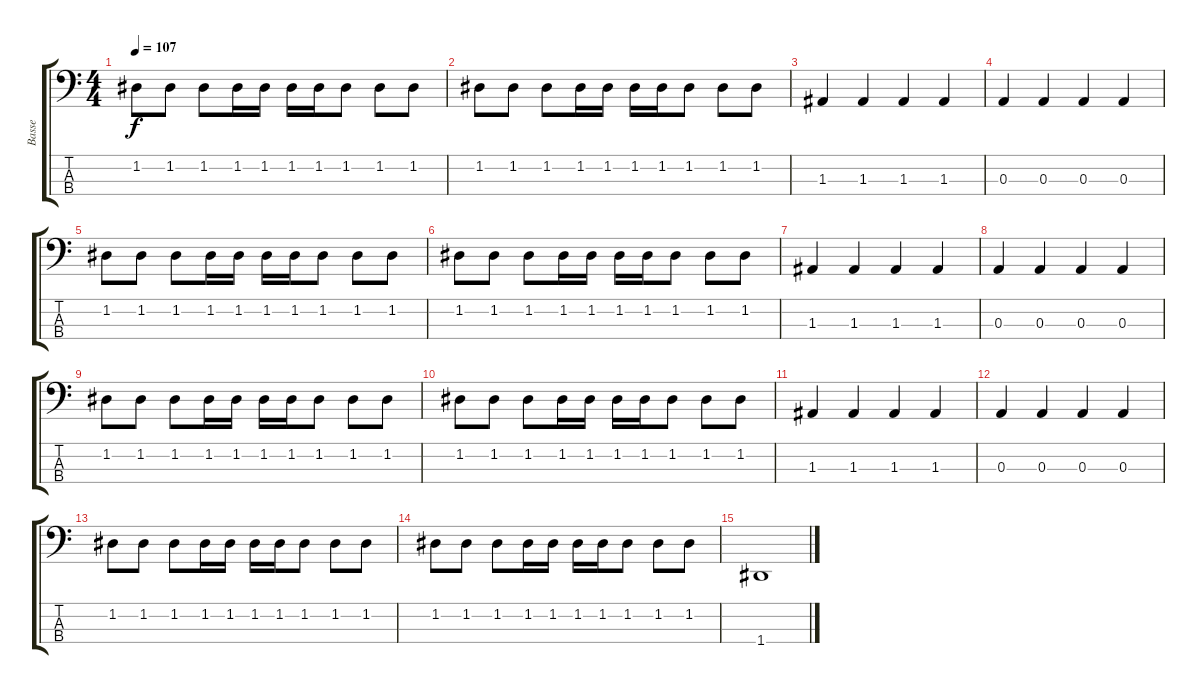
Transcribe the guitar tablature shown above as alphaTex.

\track ("Basse" "Basse") {instrument electricbassfinger}
\staff {score tabs}
\tuning (G2 D2 A1 D1) {hide}
\ts (4 4)
\tempo 107
\clef f4
\ks c
1.2.8{dy f} 1.2.8 1.2.8 1.2.16 1.2.16 1.2.16 1.2.16 1.2.8 1.2.8 1.2.8 |
1.2.8 1.2.8 1.2.8 1.2.16 1.2.16 1.2.16 1.2.16 1.2.8 1.2.8 1.2.8 |
1.3.4 1.3.4 1.3.4 1.3.4 |
0.3.4 0.3.4 0.3.4 0.3.4 |
1.2.8 1.2.8 1.2.8 1.2.16 1.2.16 1.2.16 1.2.16 1.2.8 1.2.8 1.2.8 |
1.2.8 1.2.8 1.2.8 1.2.16 1.2.16 1.2.16 1.2.16 1.2.8 1.2.8 1.2.8 |
1.3.4 1.3.4 1.3.4 1.3.4 |
0.3.4 0.3.4 0.3.4 0.3.4 |
1.2.8 1.2.8 1.2.8 1.2.16 1.2.16 1.2.16 1.2.16 1.2.8 1.2.8 1.2.8 |
1.2.8 1.2.8 1.2.8 1.2.16 1.2.16 1.2.16 1.2.16 1.2.8 1.2.8 1.2.8 |
1.3.4 1.3.4 1.3.4 1.3.4 |
0.3.4 0.3.4 0.3.4 0.3.4 |
1.2.8 1.2.8 1.2.8 1.2.16 1.2.16 1.2.16 1.2.16 1.2.8 1.2.8 1.2.8 |
1.2.8 1.2.8 1.2.8 1.2.16 1.2.16 1.2.16 1.2.16 1.2.8 1.2.8 1.2.8 |
1.4.1
